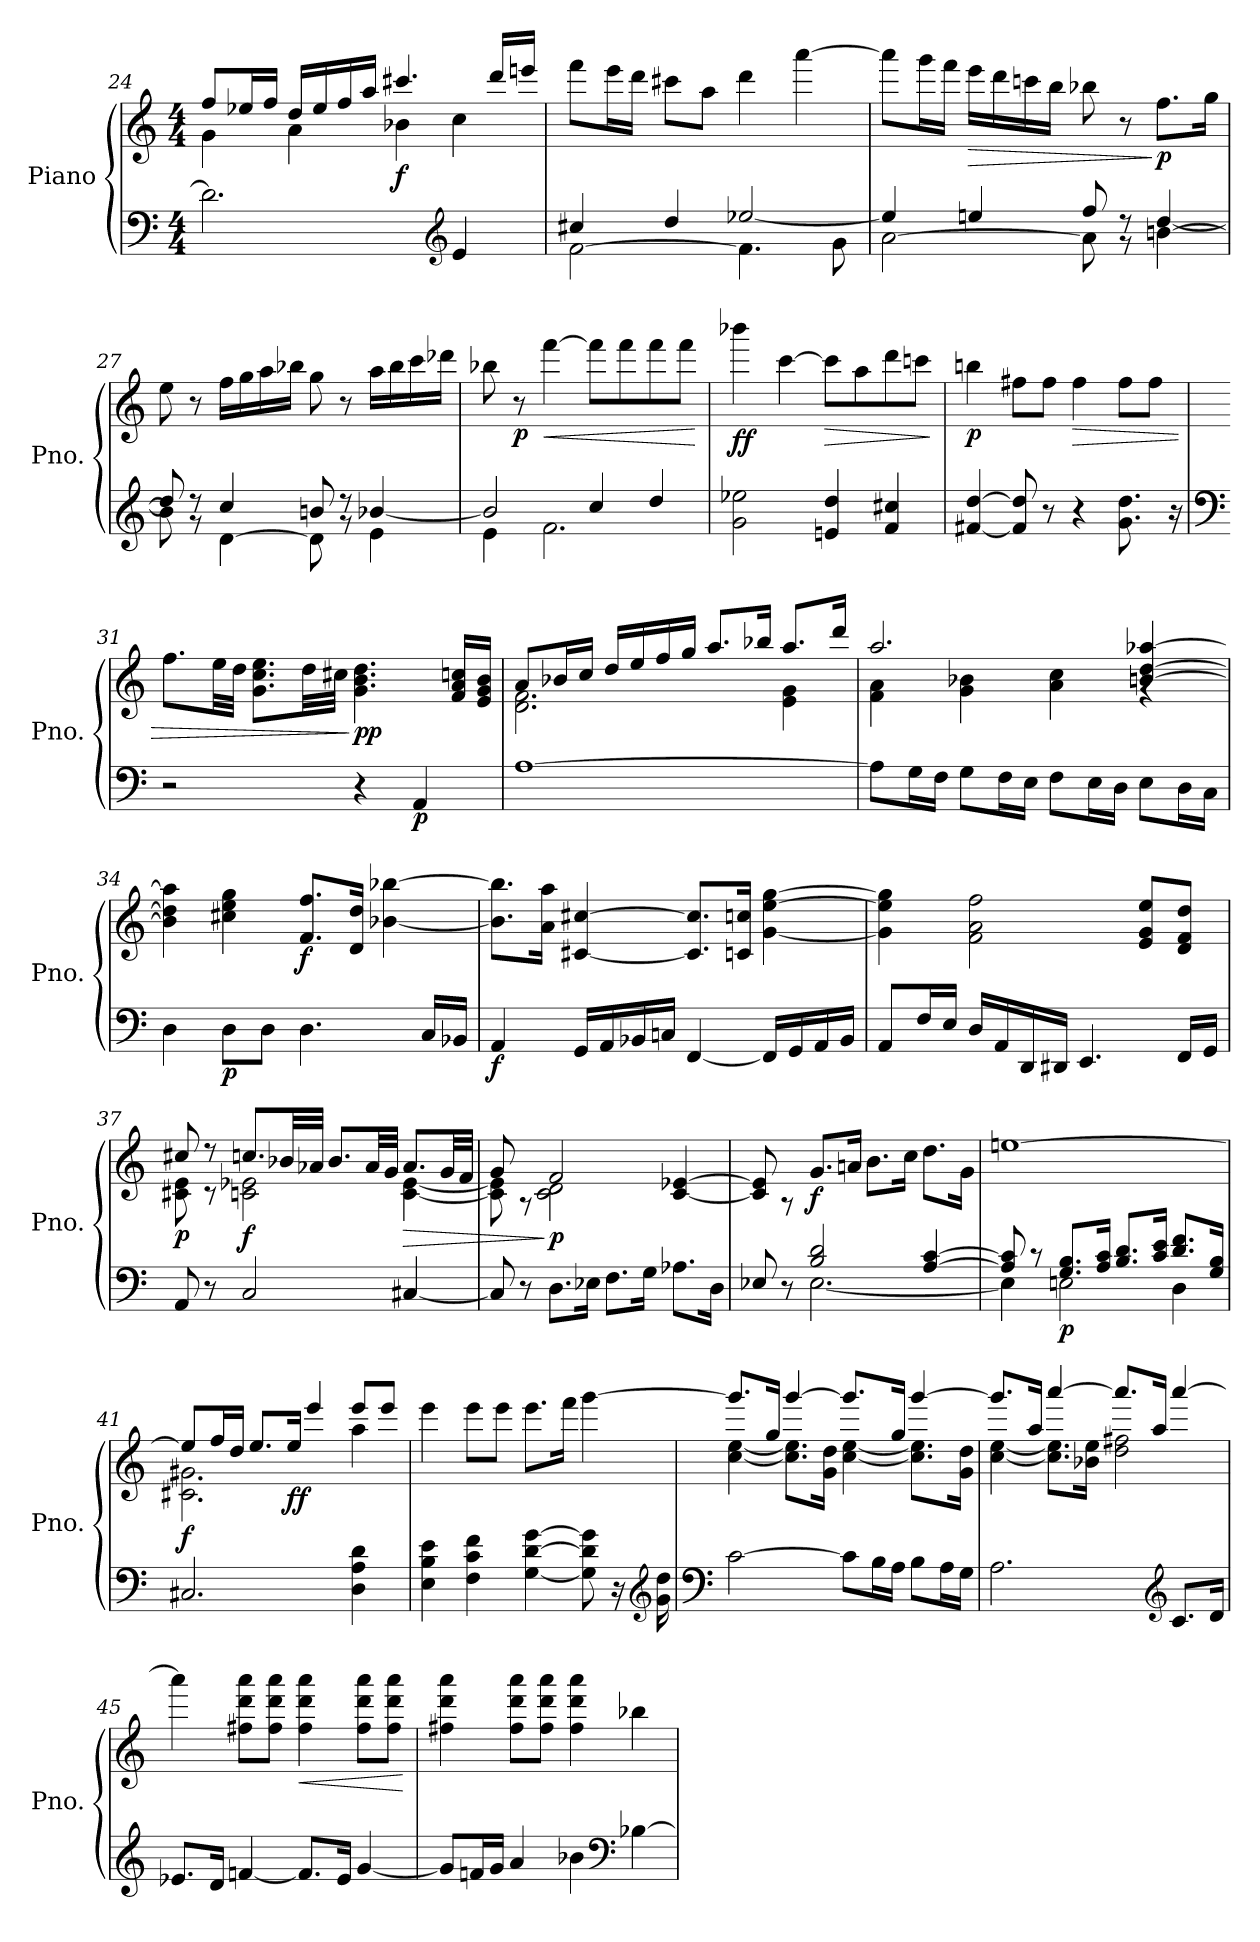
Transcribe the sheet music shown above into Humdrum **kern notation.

**kern	**kern	**dynam
*part1	*part1	*part1
*staff2	*staff1	*staff1/2
*I"Piano	*	*
*I'Pno.	*	*
!!LO:LB:g=z
*clefF4	*clefG2	*
*k[]	*k[]	*
*M4/4	*M4/4	*
=24	=24	=24
*	*^	*
2.d\]	8ff/L	4g\	.
.	16ee-X/L	.	.
.	16ff/JJ	.	.
.	16dd/LL	4a\	.
.	16ee-/	.	.
.	16ff/	.	.
.	16aa/JJ	.	.
!	!	!	!LO:DY:b
.	4.ccc#X/	4b-X\	f
*clefG2	*	*	*
4e/	.	4cc\	.
.	16ddd/LL	.	.
.	16eeen/JJ	.	.
*	*v	*v	*
=25	=25	=25
*^	*	*
[2f\	4cc#X/	8fff\L	.
.	.	16eee\L	.
.	.	16ddd\JJ	.
.	4dd/	8ccc#X\L	.
.	.	8aa\J	.
4.f\]	[2ee-X/	4ddd\	.
.	.	[4aaa\	.
8g\	.	.	.
=26	=26	=26	=26
[2a\	4ee-/]	8aaa\L]	.
.	.	16ggg\L	.
.	.	16fff\JJ	.
!	!	!	!LO:HP:b
.	4een/	16eee\LL	>
.	.	16ddd\	.
.	.	16cccn\	.
.	.	16bb\JJ	.
8a\]	8ff/	8bb-X\	.
8r	8r	8r	.
!	!	!	!LO:DY:n=1:b
[4bn\	[4dd/	8.ff\L	] p
.	.	16gg\Jk	.
!!LO:LB:g=z
=27	=27	=27	=27
8b\]	8dd/]	8ee\	.
8r	8r	8r	.
[4d\	4cc/	16ff\LL	.
.	.	16gg\	.
.	.	16aa\	.
.	.	16bb-X\JJ	.
8d\]	8bn/	8gg\	.
8r	8r	8r	.
4e\	[4b-X/	16aa\LL	.
.	.	16bb-\	.
.	.	16ccc\	.
.	.	16ddd-X\JJ	.
=28	=28	=28	=28
4e\	2b-/]	8bb-X\	.
!	!	!	!LO:DY:b
.	.	8r	p
!	!	!	!LO:HP:b
2.f\	.	[4fff\	<
.	4cc/	8fff\L]	.
.	.	8fff\	.
.	4dd/	8fff\	.
.	.	8fff\J	.
*v	*v	*	*
.	.	[
=29	=29	=29
!	!	!LO:DY:b
2g\ 2ee-X\	4bbb-X\	ff
.	[4ccc\	.
!	!	!LO:HP:b
4en/ 4dd/	8ccc\L]	>
.	8aa\	.
4f/ 4cc#X/	8ddd\	.
.	8cccn\J	.
.	.	]
=30	=30	=30
!	!	!LO:DY:b
[4f#X/ [4dd/	4bbn\	p
8f#/] 8dd/]	8ff#X\L	.
8r	8ff#\J	.
!	!	!LO:HP:b
4r	4ff#\	>
8.g\ 8.dd\	8ff#\L	.
.	8ff#\J	.
16r	.	.
!!LO:PB:g=z
=31	=31	=31
*clefF4	*	*
2r	8.ff\L	.
.	32ee\LL	.
.	32dd\JJJ	.
.	8.g\ 8.cc\ 8.ee\L	.
.	32dd\LL	.
.	32cc#X\JJJ	.
!	!	!LO:DY:n=1:b
4r	4.g\ 4.b\ 4.dd\	] pp
!	!	!LO:DY:n=2:b=2
4AA/	.	p
.	16f/ 16a/ 16ccn/LL	.
.	16e/ 16g/ 16b/JJ	.
=32	=32	=32
*	*^	*
[1A	8a/L	2.d\ 2.f\	.
.	16b-X/L	.	.
.	16cc/JJ	.	.
.	16dd/LL	.	.
.	16ee/	.	.
.	16ff/	.	.
.	16gg/JJ	.	.
.	8.aa/L	.	.
.	16bb-X/Jk	.	.
.	8.aa/L	4e\ 4g\	.
.	16ddd/Jk	.	.
=33	=33	=33	=33
8A\L]	2.aa/	4f\ 4a\	.
16G\L	.	.	.
16F\JJ	.	.	.
8G\L	.	4g\ 4b-X\	.
16F\L	.	.	.
16E\JJ	.	.	.
8F\L	.	4a\ 4cc\	.
16E\L	.	.	.
16D\JJ	.	.	.
8E\L	[4bn/ [4dd/ [4aa-X/	4rg	.
16D\L	.	.	.
16C\JJ	.	.	.
*	*v	*v	*
!!LO:LB:g=z
=34	=34	=34
4D\	4b\] 4dd\] 4aa-\]	.
!	!	!LO:DY:b=2
8D\L	4cc#X\ 4ee\ 4gg\	p
8D\J	.	.
!	!	!LO:DY:b
4.D\	8.f/ 8.ff/L	f
.	16d/ 16dd/Jk	.
.	[4b-X\ [4bb-X\	.
16C/LL	.	.
16BB-X/JJ	.	.
=35	=35	=35
!	!	!LO:DY:b=2
4AA/	8.b-\] 8.bb-\]L	f
.	16a\ 16aa\Jk	.
16GG/LL	[4c#X/ [4cc#X/	.
16AA/	.	.
16BB-X/	.	.
16Cn/JJ	.	.
[4FF/	8.c#/] 8.cc#/]L	.
.	16cn/ 16ccn/Jk	.
16FF/LL]	[4g\ [4ee\ [4gg\	.
16GG/	.	.
16AA/	.	.
16BB-/JJ	.	.
=36	=36	=36
8AA/L	4g\] 4ee\] 4gg\]	.
16F/L	.	.
16E/JJ	.	.
16D/LL	2f\ 2a\ 2ff\	.
16AA/	.	.
16DD/	.	.
16DD#X/JJ	.	.
4.EE/	.	.
.	8e/ 8g/ 8ee/L	.
16FF/LL	8d/ 8f/ 8dd/J	.
16GG/JJ	.	.
!!LO:LB:g=z
=37	=37	=37
*	*^	*
!	!	!	!LO:DY:b
8AA/	8cc#X/	8c#X\ 8e\	p
8r	8r	8r	.
!	!	!	!LO:DY:b
2C/	8.ccn/L	2cn\ 2e-X\	f
.	32b-X/LL	.	.
.	32a-X/JJJ	.	.
.	8.b-/L	.	.
.	32a-/LL	.	.
.	32g/JJJ	.	.
!	!	!	!LO:HP:b
[4C#X/	8.a-/L	[4c\ [4e-\	>
.	32g/LL	.	.
.	32f/JJJ	.	.
=38	=38	=38	=38
8C#/]	8g/	8c\] 8e-\]	.
8r	8rA	8ryy	.
!	!	!	!LO:DY:n=1:b
8.D\L	2f/	2c\ 2d\	] p
16E-X\Jk	.	.	.
8.F\L	.	.	.
16G\Jk	.	.	.
8.A-X\L	[4c/ [4e-X/	4ryy	.
16D\Jk	.	.	.
*	*v	*v	*
=39	=39	=39
*^	*	*
8E-X/	4ryy	8c/] 8e-/]	.
8r	.	8rA	.
!	!	!	!LO:DY:b
2B/ 2d/	[2.E-\	8.g/L	f
.	.	16an/Jk	.
.	.	8.b\L	.
.	.	16cc\Jk	.
[4A/ [4c/	.	8.dd\L	.
.	.	16g\Jk	.
!!LO:LB:g=z
=40	=40	=40	=40
8A/] 8c/]	4E-\]	[1een	.
8r	.	.	.
!	!	!	!LO:DY:b=2
8.G/ 8.B/L	2En\	.	p
16A/ 16c/Jk	.	.	.
8.B/ 8.d/L	.	.	.
16c/ 16e/Jk	.	.	.
8.d/ 8.f/L	4D\	.	.
16G/ 16B/Jk	.	.	.
*v	*v	*	*
=41	=41	=41
*	*^	*
!	!	!	!LO:DY:b
2.C#X/	8ee/L]	2.c#X\ 2.g#X\	f
.	16ff/L	.	.
.	16dd/JJ	.	.
.	8.ee/L	.	.
!	!	!	!LO:DY:b
.	16ee/Jk	.	ff
.	4eee/	.	.
4D\ 4A\ 4d\	8eee/L	4aa\	.
.	8eee/J	.	.
*	*v	*v	*
=42	=42	=42
4E\ 4B\ 4e\	4eee\	.
4F\ 4c\ 4f\	8eee\L	.
.	8eee\J	.
[4G\ [4d\ [4g\	8.eee\L	.
.	16fff\Jk	.
8G\] 8d\] 8g\]	[4ggg\	.
16r	.	.
*clefG2	*	*
(16g\ 16dd\	.	.
!!LO:LB:g=z
=43	=43	=43
*clefF4	*	*
*	*^	*
[2c\	8.ggg/L]	[4cc\ [4ee\)	.
.	16gg/Jk	.	.
.	[4ggg/	8.cc\] 8.ee\]L	.
.	.	16g\ 16dd\Jk	.
8c\L]	8.ggg/L]	[4cc\ [4ee\	.
16B\L	.	.	.
16A\JJ	16gg/Jk	.	.
8B\L	[4ggg/	8.cc\] 8.ee\]L	.
16A\L	.	.	.
16G\JJ	.	16g\ 16dd\Jk	.
=44	=44	=44	=44
2.A\	8.ggg/L]	[4cc\ [4ee\	.
.	16aa/Jk	.	.
.	[4aaa/	8.cc\] 8.ee\]L	.
.	.	16b-X\ 16ee\Jk	.
.	8.aaa/L]	2dd\ 2ff#X\	.
.	16aa/Jk	.	.
*clefG2	*	*	*
8.c/L	[4aaa/	.	.
16d/Jk	.	.	.
*	*v	*v	*
=45	=45	=45
8.e-X/L	4aaa\]	.
16d/Jk	.	.
[4fn/	8ff#X\ 8ddd\ 8aaa\L	.
.	8ff#\ 8ddd\ 8aaa\J	.
!	!	!LO:HP:b
8.f/L]	4ff#\ 4ddd\ 4aaa\	<
16e-/Jk	.	.
[4g/	8ff#\ 8ddd\ 8aaa\L	.
.	8ff#\ 8ddd\ 8aaa\J	.
.	.	[
!!LO:PB:g=z
=46	=46	=46
8g/L]	4ff#X\ 4ddd\ 4aaa\	.
16fn/L	.	.
16g/JJ	.	.
4a/	8ff#\ 8ddd\ 8aaa\L	.
.	8ff#\ 8ddd\ 8aaa\J	.
4b-X\	4ff#\ 4ddd\ 4aaa\	.
*clefF4	*	*
[4B-X\	4bb-X\	.
=	=	=
*-	*-	*-
